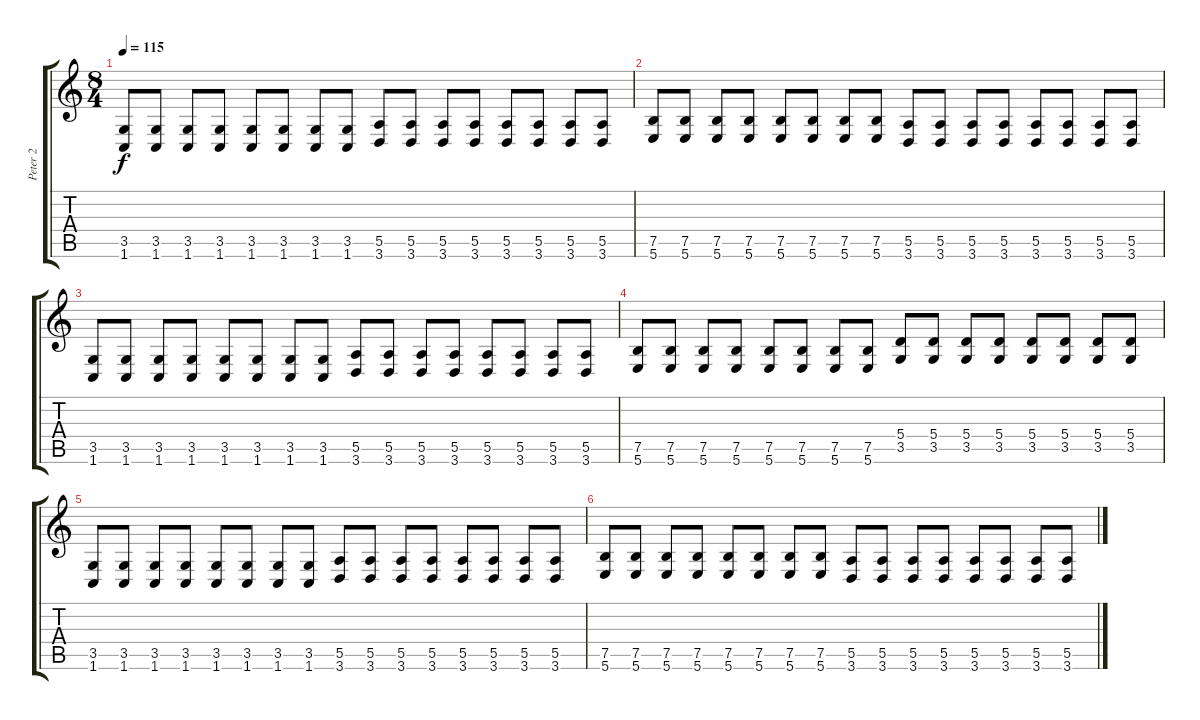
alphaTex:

\track ("Peter 2" "Peter 2") {instrument distortionguitar}
\staff {score tabs}
\tuning (B3 Gb3 D3 A2 E2 B1) {hide}
\ts (8 4)
\tempo 115
\clef g2
\ks c
(3.5 1.6).8{dy f} (3.5 1.6).8 (3.5 1.6).8 (3.5 1.6).8 (3.5 1.6).8 (3.5 1.6).8 (3.5 1.6).8 (3.5 1.6).8 (5.5 3.6).8 (5.5 3.6).8 (5.5 3.6).8 (5.5 3.6).8 (5.5 3.6).8 (5.5 3.6).8 (5.5 3.6).8 (5.5 3.6).8 |
(7.5 5.6).8 (7.5 5.6).8 (7.5 5.6).8 (7.5 5.6).8 (7.5 5.6).8 (7.5 5.6).8 (7.5 5.6).8 (7.5 5.6).8 (5.5 3.6).8 (5.5 3.6).8 (5.5 3.6).8 (5.5 3.6).8 (5.5 3.6).8 (5.5 3.6).8 (5.5 3.6).8 (5.5 3.6).8 |
(3.5 1.6).8 (3.5 1.6).8 (3.5 1.6).8 (3.5 1.6).8 (3.5 1.6).8 (3.5 1.6).8 (3.5 1.6).8 (3.5 1.6).8 (5.5 3.6).8 (5.5 3.6).8 (5.5 3.6).8 (5.5 3.6).8 (5.5 3.6).8 (5.5 3.6).8 (5.5 3.6).8 (5.5 3.6).8 |
(7.5 5.6).8 (7.5 5.6).8 (7.5 5.6).8 (7.5 5.6).8 (7.5 5.6).8 (7.5 5.6).8 (7.5 5.6).8 (7.5 5.6).8 (5.4 3.5).8 (5.4 3.5).8 (5.4 3.5).8 (5.4 3.5).8 (5.4 3.5).8 (5.4 3.5).8 (5.4 3.5).8 (5.4 3.5).8 |
(3.5 1.6).8 (3.5 1.6).8 (3.5 1.6).8 (3.5 1.6).8 (3.5 1.6).8 (3.5 1.6).8 (3.5 1.6).8 (3.5 1.6).8 (5.5 3.6).8 (5.5 3.6).8 (5.5 3.6).8 (5.5 3.6).8 (5.5 3.6).8 (5.5 3.6).8 (5.5 3.6).8 (5.5 3.6).8 |
(7.5 5.6).8 (7.5 5.6).8 (7.5 5.6).8 (7.5 5.6).8 (7.5 5.6).8 (7.5 5.6).8 (7.5 5.6).8 (7.5 5.6).8 (5.5 3.6).8 (5.5 3.6).8 (5.5 3.6).8 (5.5 3.6).8 (5.5 3.6).8 (5.5 3.6).8 (5.5 3.6).8 (5.5 3.6).8
